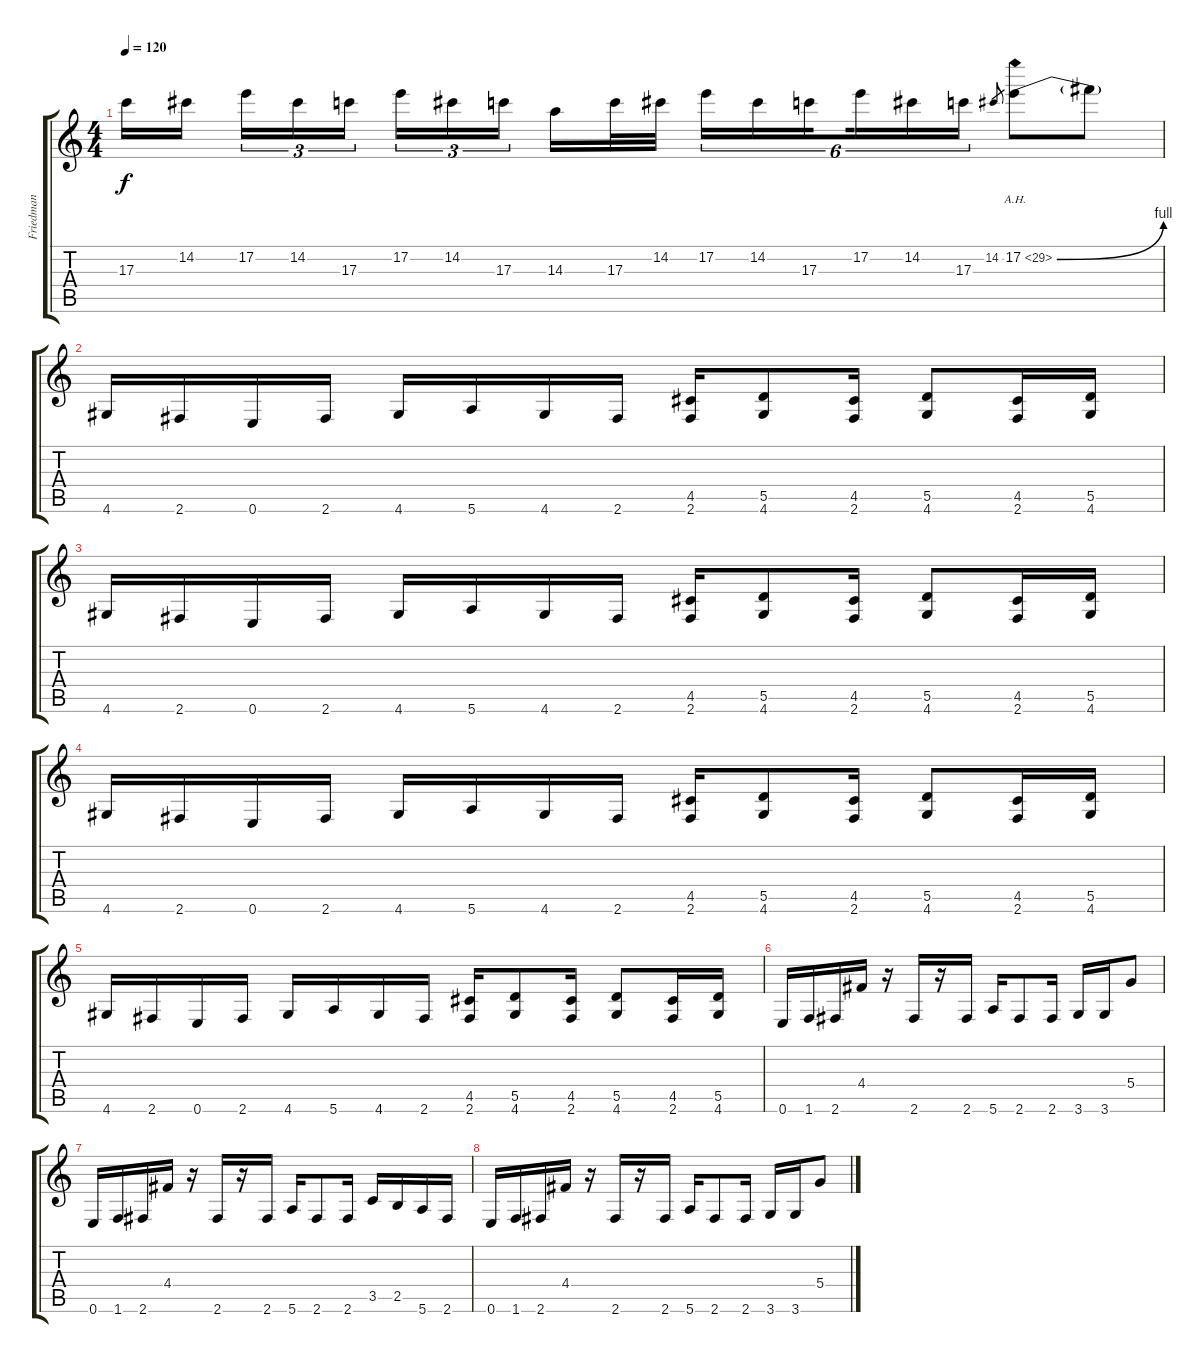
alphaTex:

\track ("Friedman" "Friedman") {solo instrument distortionguitar}
\staff {score tabs}
\tuning (E4 B3 G3 D3 A2 E2) {hide}
\ts (4 4)
\tempo 120
\clef g2
\ks c
17.3.16{dy f} 14.2.16{beam splitsecondary} 17.2.16{tu (3 2)} 14.2.16{tu (3 2)} 17.3.16{tu (3 2)} 17.2.16{tu (3 2)} 14.2.16{tu (3 2)} 17.3.16{tu (3 2) beam splitsecondary} 14.3.16 17.3.32 14.2.32 17.2.16{tu (6 4)} 14.2.16{tu (6 4)} 17.3.16{tu (6 4) beam splitsecondary} 17.2.16{tu (6 4)} 14.2.16{tu (6 4)} 17.3.16{tu (6 4)} 14.2.8{gr} 17.2{be (bend 0 0 60 4) ah 12}.8 17.2{t}.8 |
4.6.16 2.6.16 0.6.16 2.6.16 4.6.16 5.6.16 4.6.16 2.6.16 (4.5 2.6).16 (5.5 4.6).8 (4.5 2.6).16 (5.5 4.6).8 (4.5 2.6).16 (5.5 4.6).16 |
4.6.16 2.6.16 0.6.16 2.6.16 4.6.16 5.6.16 4.6.16 2.6.16 (4.5 2.6).16 (5.5 4.6).8 (4.5 2.6).16 (5.5 4.6).8 (4.5 2.6).16 (5.5 4.6).16 |
4.6.16 2.6.16 0.6.16 2.6.16 4.6.16 5.6.16 4.6.16 2.6.16 (4.5 2.6).16 (5.5 4.6).8 (4.5 2.6).16 (5.5 4.6).8 (4.5 2.6).16 (5.5 4.6).16 |
4.6.16 2.6.16 0.6.16 2.6.16 4.6.16 5.6.16 4.6.16 2.6.16 (4.5 2.6).16 (5.5 4.6).8 (4.5 2.6).16 (5.5 4.6).8 (4.5 2.6).16 (5.5 4.6).16 |
0.6.16 1.6.16 2.6.16 4.4.16 r.16 2.6.16 r.16 2.6.16 5.6.16 2.6.8 2.6.16 3.6.16 3.6.16 5.4.8 |
0.6.16 1.6.16 2.6.16 4.4.16 r.16 2.6.16 r.16 2.6.16 5.6.16 2.6.8 2.6.16 3.5.16 2.5.16 5.6.16 2.6.16 |
0.6.16 1.6.16 2.6.16 4.4.16 r.16 2.6.16 r.16 2.6.16 5.6.16 2.6.8 2.6.16 3.6.16 3.6.16 5.4.8
